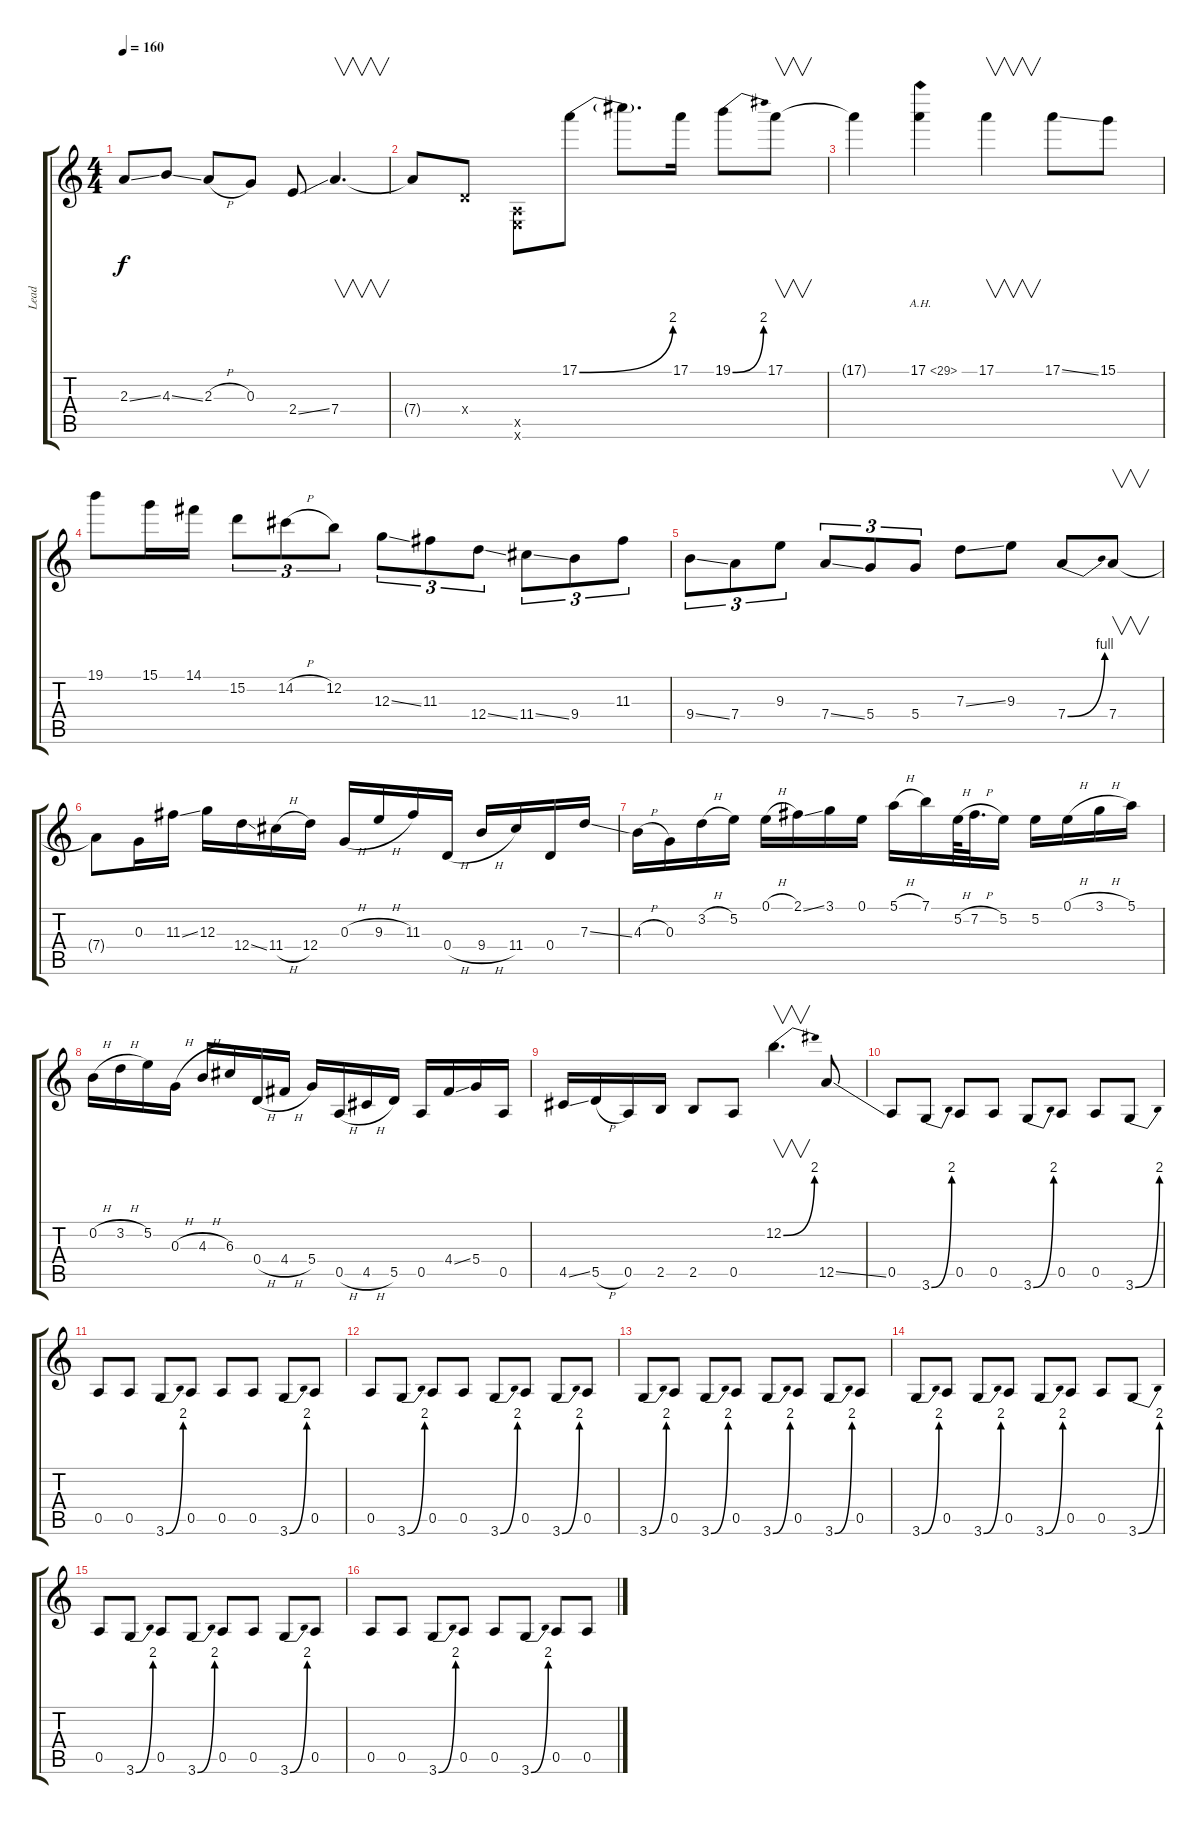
\track ("Lead" "Lead") {instrument distortionguitar}
\staff {score tabs}
\tuning (E4 B3 G3 D3 A2 E2) {hide}
\ts (4 4)
\tempo 160
\clef g2
\ks c
2.3{ss}.8{dy f} 4.3{ss}.8 2.3{h}.8 0.3.8 2.4{ss}.8 7.4.4{v d} |
7.4{t}.8 0.4{x}.8 (0.5{x} 0.6{x}).8 17.1{be (bend 0 0 60 8)}.8 17.1{t}.8{d} 17.1.16 19.1{be (bend 0 0 60 8)}.8 17.1.8{v} |
17.1{t}.4 17.1{ah 12}.4 17.1.4{v} 17.1{ss}.8 15.1.8 |
19.1.8 15.1.16 14.1.16 15.2.8{tu (3 2)} 14.2{h}.8{tu (3 2)} 12.2.8{tu (3 2)} 12.3{ss}.8{tu (3 2)} 11.3.8{tu (3 2)} 12.4{ss}.8{tu (3 2)} 11.4{ss}.8{tu (3 2)} 9.4.8{tu (3 2)} 11.3.8{tu (3 2)} |
9.4{ss}.8{tu (3 2)} 7.4.8{tu (3 2)} 9.3.8{tu (3 2)} 7.4{ss}.8{tu (3 2)} 5.4.8{tu (3 2)} 5.4.8{tu (3 2)} 7.3{ss}.8 9.3.8 7.4{be (bend 0 0 60 4)}.8 7.4.8{v} |
7.4{t}.8 0.3.16 11.3{ss}.16 12.3.16 12.4{ss}.16 11.4{h}.16 12.4.16 0.3{h}.16 9.3{h}.16 11.3.16 0.4{h}.16 9.4{h}.16 11.4.16 0.4.16 7.3{ss}.16 |
4.3{h}.16 0.3.16 3.2{h}.16 5.2.16 0.1{h}.16 2.1{ss}.16 3.1.16 0.1.16 5.1{h}.16 7.1.16 5.2{h}.64 7.2{h}.32{d} 5.2.16 5.2.16 0.1{h}.16 3.1{h}.16 5.1.16 |
0.2{h}.16 3.2{h}.16 5.2.16 0.3{h}.16 4.3{h}.16 6.3.16 0.4{h}.16 4.4{h}.16 5.4.16 0.5{h}.16 4.5{h}.16 5.5.16 0.5.16 4.4{ss}.16 5.4.16 0.5.16 |
4.5{ss}.16 5.5{h}.16 0.5.16 2.5.16 2.5.8 0.5.8 12.2{be (bend 0 0 60 8)}.4{v d} 12.5{ss}.8 |
0.5.8 3.6{be (bend 0 0 60 8)}.8 0.5.8 0.5.8 3.6{be (bend 0 0 60 8)}.8 0.5.8 0.5.8 3.6{be (bend 0 0 60 8)}.8 |
0.5.8 0.5.8 3.6{be (bend 0 0 60 8)}.8 0.5.8 0.5.8 0.5.8 3.6{be (bend 0 0 60 8)}.8 0.5.8 |
0.5.8 3.6{be (bend 0 0 60 8)}.8 0.5.8 0.5.8 3.6{be (bend 0 0 60 8)}.8 0.5.8 3.6{be (bend 0 0 60 8)}.8 0.5.8 |
3.6{be (bend 0 0 60 8)}.8 0.5.8 3.6{be (bend 0 0 60 8)}.8 0.5.8 3.6{be (bend 0 0 60 8)}.8 0.5.8 3.6{be (bend 0 0 60 8)}.8 0.5.8 |
3.6{be (bend 0 0 60 8)}.8 0.5.8 3.6{be (bend 0 0 60 8)}.8 0.5.8 3.6{be (bend 0 0 60 8)}.8 0.5.8 0.5.8 3.6{be (bend 0 0 60 8)}.8 |
0.5.8 3.6{be (bend 0 0 60 8)}.8 0.5.8 3.6{be (bend 0 0 60 8)}.8 0.5.8 0.5.8 3.6{be (bend 0 0 60 8)}.8 0.5.8 |
0.5.8 0.5.8 3.6{be (bend 0 0 60 8)}.8 0.5.8 0.5.8 3.6{be (bend 0 0 60 8)}.8 0.5.8 0.5.8
